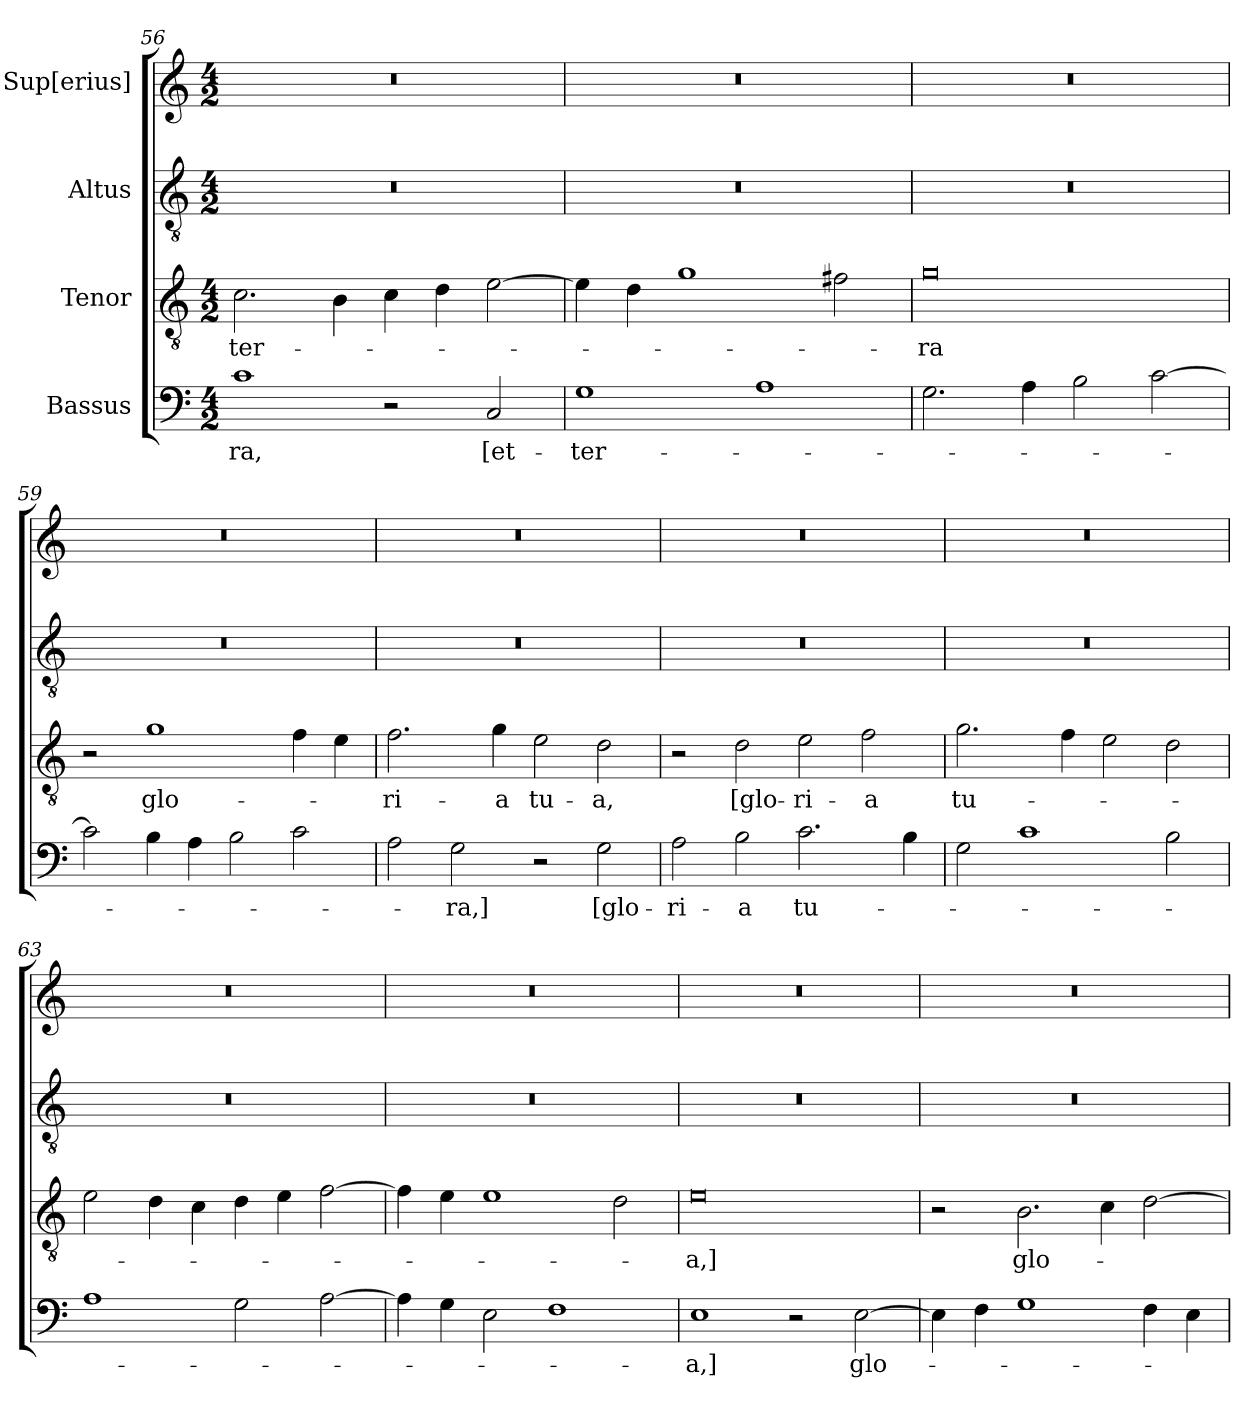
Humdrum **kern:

**kern	**text	**kern	**text	**kern	**kern
*part4	*part4	*part3	*part3	*part2	*part1
*staff4	*staff4	*staff3	*staff3	*staff2	*staff1
*I"Bassus	*	*I"Tenor	*	*I"Altus	*I"Sup[erius]
*clefF4	*	*clefGv2	*	*clefGv2	*clefG2
*k[]	*	*k[]	*	*k[]	*k[]
*M4/2	*	*M4/2	*	*M4/2	*M4/2
=56	=56	=56	=56	=56	=56
1c\	-ra,	2.c\	ter-	0r	0r
.	.	4B\	.	.	.
2r	.	4c\	.	.	.
.	.	4d\	.	.	.
2C/	[et-	[2e\	.	.	.
=57	=57	=57	=57	=57	=57
1G\	ter-	4e\]	.	0r	0r
.	.	4d\	.	.	.
.	.	1g\	.	.	.
1A\	.	.	.	.	.
.	.	2f#X\	.	.	.
=58	=58	=58	=58	=58	=58
2.G\	.	0g\	-ra	0r	0r
4A\	.	.	.	.	.
2B\	.	.	.	.	.
[2c\	.	.	.	.	.
=59	=59	=59	=59	=59	=59
2c\]	.	2r	.	0r	0r
4B\	.	1g\	glo-	.	.
4A\	.	.	.	.	.
2B\	.	.	.	.	.
2c\	.	4f\	.	.	.
.	.	4e\	.	.	.
=60	=60	=60	=60	=60	=60
2A\	.	2.f\	-ri-	0r	0r
2G\	-ra,]	.	.	.	.
.	.	4g\	-a	.	.
2r	.	2e\	tu-	.	.
2G\	[glo-	2d\	-a,	.	.
=61	=61	=61	=61	=61	=61
2A\	-ri-	2r	.	0r	0r
2B\	-a	2d\	[glo-	.	.
2.c\	tu-	2e\	-ri-	.	.
.	.	2f\	-a	.	.
4B\	.	.	.	.	.
=62	=62	=62	=62	=62	=62
2G\	.	2.g\	tu-	0r	0r
1c\	.	.	.	.	.
.	.	4f\	.	.	.
.	.	2e\	.	.	.
2B\	.	2d\	.	.	.
=63	=63	=63	=63	=63	=63
1A\	.	2e\	.	0r	0r
.	.	4d\	.	.	.
.	.	4c\	.	.	.
2G\	.	4d\	.	.	.
.	.	4e\	.	.	.
[2A\	.	[2f\	.	.	.
=64	=64	=64	=64	=64	=64
4A\]	.	4f\]	.	0r	0r
4G\	.	4e\	.	.	.
2E\	.	1e\	.	.	.
1F\	.	.	.	.	.
.	.	2d\	.	.	.
=65	=65	=65	=65	=65	=65
1E\	-a,]	0e\	-a,]	0r	0r
2r	.	.	.	.	.
[2E\	glo-	.	.	.	.
=66	=66	=66	=66	=66	=66
4E\]	.	2r	.	0r	0r
4F\	.	.	.	.	.
1G\	.	2.B\	glo-	.	.
.	.	4c\	.	.	.
4F\	.	[2d\	.	.	.
4E\	.	.	.	.	.
=	=	=	=	=	=
*-	*-	*-	*-	*-	*-
